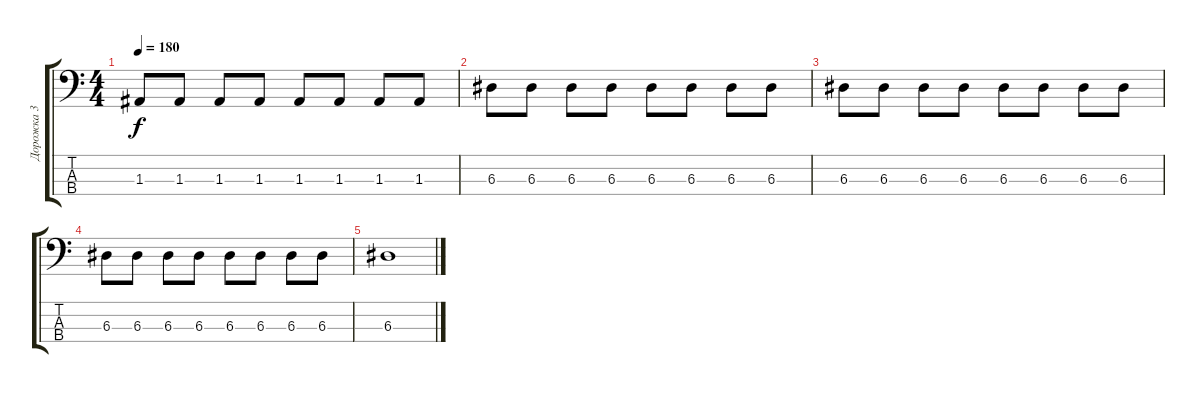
\track ("Дорожка 3" "Дорожка 3") {instrument electricbassfinger}
\staff {score tabs}
\tuning (G2 D2 A1 E1) {hide}
\ts (4 4)
\tempo 180
\clef f4
\ks c
1.3.8{dy f} 1.3.8 1.3.8 1.3.8 1.3.8 1.3.8 1.3.8 1.3.8 |
6.3.8 6.3.8 6.3.8 6.3.8 6.3.8 6.3.8 6.3.8 6.3.8 |
6.3.8 6.3.8 6.3.8 6.3.8 6.3.8 6.3.8 6.3.8 6.3.8 |
6.3.8 6.3.8 6.3.8 6.3.8 6.3.8 6.3.8 6.3.8 6.3.8 |
6.3.1
